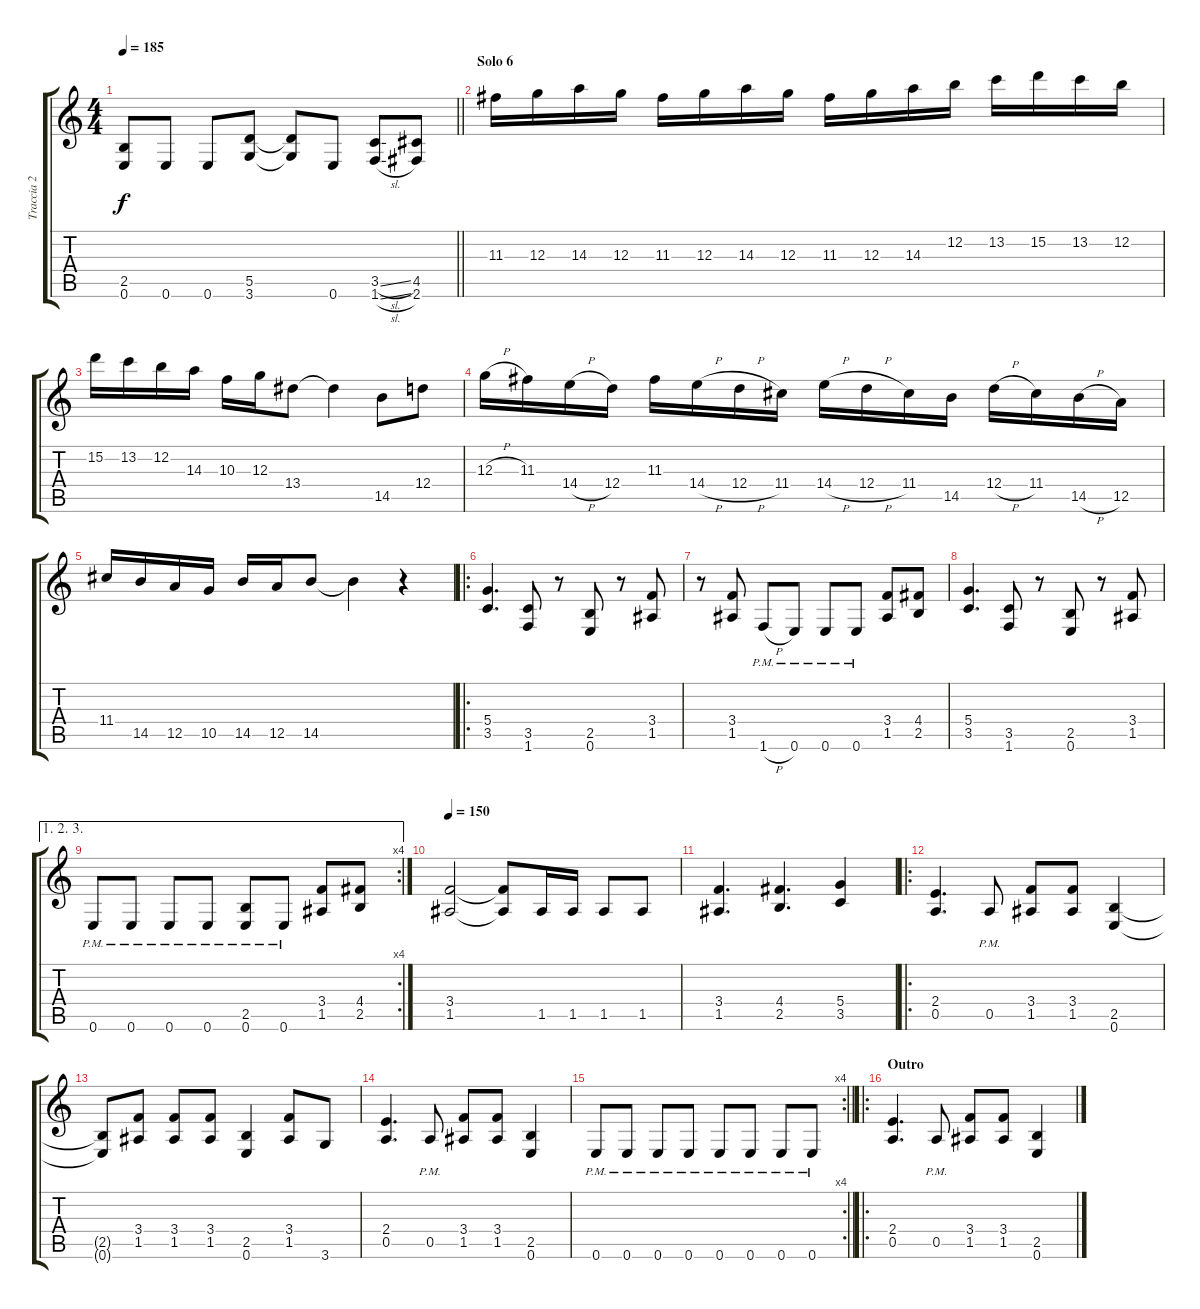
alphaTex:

\track ("Traccia 2" "Traccia 2") {instrument distortionguitar}
\staff {score tabs}
\tuning (E4 B3 G3 D3 A2 E2) {hide}
\ts (4 4)
\tempo 185
\clef g2
\barLineRight lightlight
\ks c
(2.5 0.6).8{dy f} 0.6.8 0.6.8 (5.5 3.6).8 (5.5{t} 3.6{t}).8 0.6.8 (3.5{sl} 1.6{sl}).8 (4.5 2.6).8 |
\section ("" "Solo 6")
11.3.16 12.3.16 14.3.16 12.3.16 11.3.16 12.3.16 14.3.16 12.3.16 11.3.16 12.3.16 14.3.16 12.2.16 13.2.16 15.2.16 13.2.16 12.2.16 |
15.2.16 13.2.16 12.2.16 14.3.16 10.3.16 12.3.16 13.4.8 13.4{t}.4 14.5.8 12.4.8 |
12.3{h}.16 11.3.16 14.4{h}.16 12.4.16 11.3.16 14.4{h}.16 12.4{h}.16 11.4.16 14.4{h}.16 12.4{h}.16 11.4.16 14.5.16 12.4{h}.16 11.4.16 14.5{h}.16 12.5.16 |
11.4.16 14.5.16 12.5.16 10.5.16 14.5.16 12.5.16 14.5.8 14.5{t}.4 r.4 |
\ro
(5.4 3.5).4{d} (3.5 1.6).8 r.8 (2.5 0.6).8 r.8 (3.4 1.5).8 |
r.8 (3.4 1.5).8 1.6{h pm}.8 0.6{pm}.8 0.6{pm}.8 0.6{pm}.8 (3.4 1.5).8 (4.4 2.5).8 |
(5.4 3.5).4{d} (3.5 1.6).8 r.8 (2.5 0.6).8 r.8 (3.4 1.5).8 |
\ae (1 2 3)
\rc 4
0.6{pm}.8 0.6{pm}.8 0.6{pm}.8 0.6{pm}.8 (2.5 0.6{pm}).8 0.6{pm}.8 (3.4 1.5).8 (4.4 2.5).8 |
\tempo 150
(3.4 1.5).2 (3.4{t} 1.5{t}).8 1.5.16 1.5.16 1.5.8 1.5.8 |
(3.4 1.5).4{d} (4.4 2.5).4{d} (5.4 3.5).4 |
\ro
(2.4 0.5).4{d} 0.5{pm}.8 (3.4 1.5).8 (3.4 1.5).8 (2.5 0.6).4 |
(2.5{t} 0.6{t}).8 (3.4 1.5).8 (3.4 1.5).8 (3.4 1.5).8 (2.5 0.6).4 (3.4 1.5).8 3.6.8 |
(2.4 0.5).4{d} 0.5{pm}.8 (3.4 1.5).8 (3.4 1.5).8 (2.5 0.6).4 |
\rc 4
\barLineRight lightlight
0.6{pm}.8 0.6{pm}.8 0.6{pm}.8 0.6{pm}.8 0.6{pm}.8 0.6{pm}.8 0.6{pm}.8 0.6{pm}.8 |
\ro
\section ("" "Outro")
(2.4 0.5).4{d} 0.5{pm}.8 (3.4 1.5).8 (3.4 1.5).8 (2.5 0.6).4
